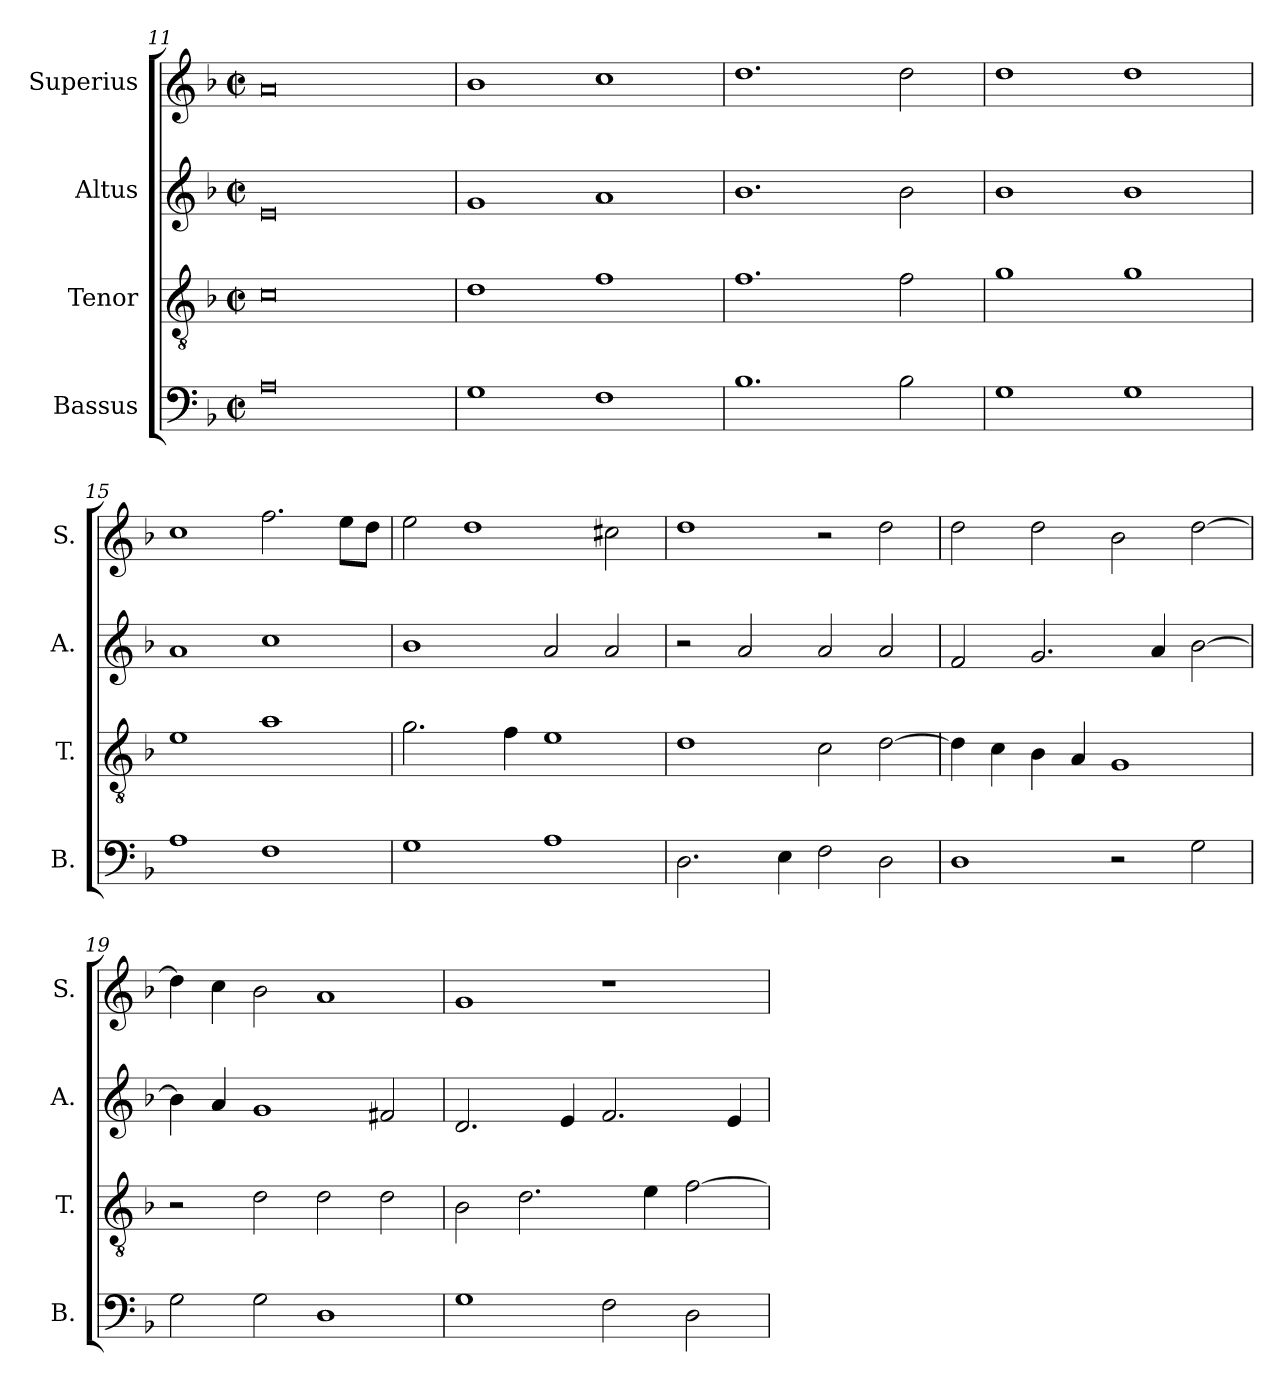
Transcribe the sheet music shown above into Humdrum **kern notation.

**kern	**kern	**kern	**kern
*part4	*part3	*part2	*part1
*staff4	*staff3	*staff2	*staff1
*I"Bassus	*I"Tenor	*I"Altus	*I"Superius
*I'B.	*I'T.	*I'A.	*I'S.
*clefF4	*clefGv2	*clefG2	*clefG2
*	*ITrd7c12	*	*
*k[b-]	*k[b-]	*k[b-]	*k[b-]
*F:	*F:	*F:	*F:
*M2/2	*M2/2	*M2/2	*M2/2
*met(c|)	*met(c|)	*met(c|)	*met(c|)
=11	=11	=11	=11
0Ai	0Ci	0ei	0ai
=12	=12	=12	=12
1Gi	1Di	1gi	1b-i
1Fi	1Fi	1ai	1cci
=13	=13	=13	=13
1.B-i	1.Fi	1.b-i	1.ddi
2B-i\	2Fi\	2b-i\	2ddi\
=14	=14	=14	=14
1Gi	1Gi	1b-i	1ddi
1Gi	1Gi	1b-i	1ddi
!!LO:LB:g=z
=15	=15	=15	=15
1Ai	1Ei	1ai	1cci
1Fi	1Ai	1cci	2.ffi\
.	.	.	8eei\L
.	.	.	8ddi\J
=16	=16	=16	=16
1Gi	2.Gi\	1b-i	2eei\
.	.	.	1ddi
.	4Fi\	.	.
1Ai	1Ei	2ai/	.
.	.	2ai/	2cc#Xi\
=17	=17	=17	=17
2.Di\	1Di	2r	1ddi
.	.	2ai/	.
4Ei\	.	.	.
2Fi\	2Ci\	2ai/	2r
2Di\	[>2Di\	2ai/	2ddi\
=18	=18	=18	=18
1Di	4Di\]	2fi/	2ddi\
.	4Ci\	.	.
.	4BB-i\	2.gi/	2ddi\
.	4AAi/	.	.
2r	1GGi	.	2b-i\
.	.	4ai/	.
2Gi\	.	[>2b-i\	[>2ddi\
=19	=19	=19	=19
2Gi\	2r	4b-i\]	4ddi\]
.	.	4ai/	4cci\
2Gi\	2Di\	1gi	2b-i\
1Di	2Di\	.	1ai
.	2Di\	2f#Xi/	.
!!LO:PB:g=z
=20	=20	=20	=20
1Gi	2BB-i\	2.di/	1gi
.	2.Di\	.	.
.	.	4ei/	.
2Fi\	.	2.fi/	1r
.	4Ei\	.	.
2Di\	[>2Fi\	.	.
.	.	4ei/	.
=	=	=	=
*-	*-	*-	*-
